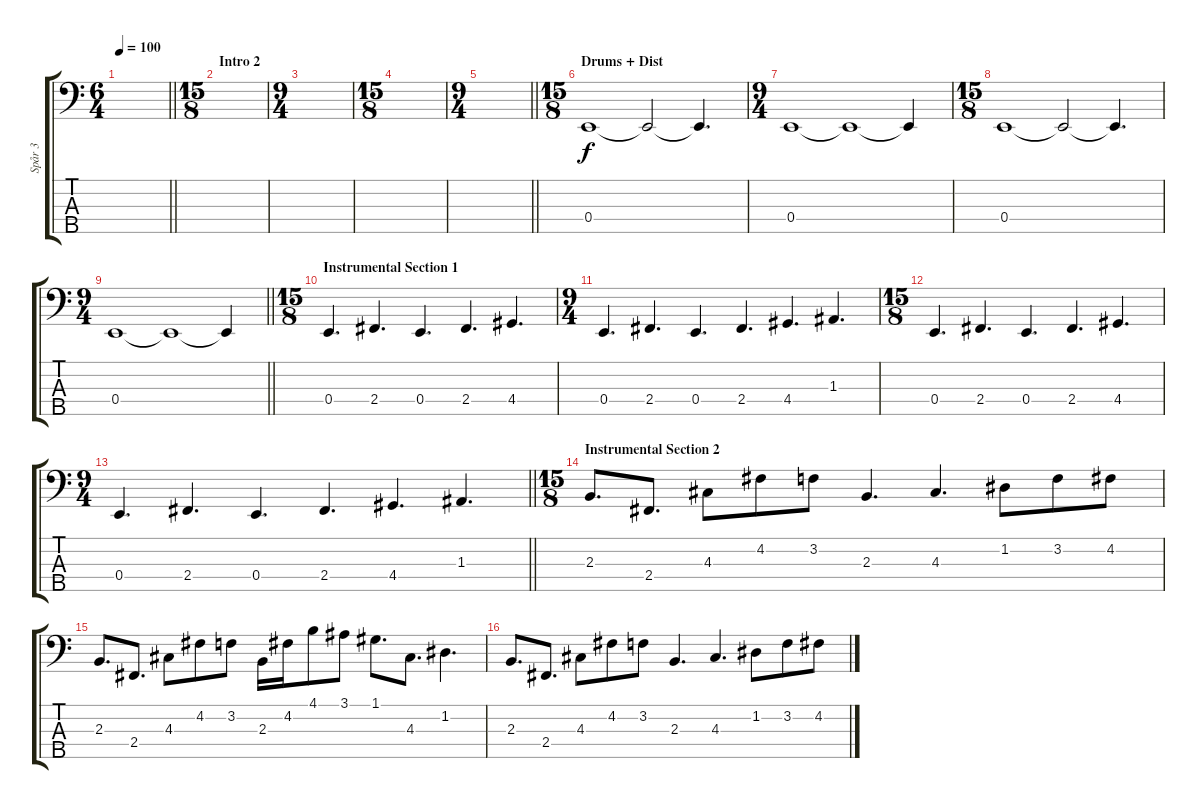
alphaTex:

\track ("Spår 3" "Spår 3") {instrument electricbassfinger}
\staff {score tabs}
\tuning (G2 D2 A1 E1 B0) {hide}
\ts (6 4)
\tempo 100
\clef f4
\barLineRight lightlight
\ks c
|
\ts (15 8)
\section ("" "Intro 2")
|
\ts (9 4)
|
\ts (15 8)
|
\ts (9 4)
\barLineRight lightlight
|
\ts (15 8)
\section ("" "Drums + Dist")
0.4.1 0.4{t}.2 0.4{t}.4{d} |
\ts (9 4)
0.4.1 0.4{t}.1 0.4{t}.4 |
\ts (15 8)
0.4.1 0.4{t}.2 0.4{t}.4{d} |
\ts (9 4)
\barLineRight lightlight
0.4.1 0.4{t}.1 0.4{t}.4 |
\ts (15 8)
\section ("" "Instrumental Section 1")
0.4.4{d} 2.4.4{d} 0.4.4{d} 2.4.4{d} 4.4.4{d} |
\ts (9 4)
0.4.4{d} 2.4.4{d} 0.4.4{d} 2.4.4{d} 4.4.4{d} 1.3.4{d} |
\ts (15 8)
0.4.4{d} 2.4.4{d} 0.4.4{d} 2.4.4{d} 4.4.4{d} |
\ts (9 4)
\barLineRight lightlight
0.4.4{d} 2.4.4{d} 0.4.4{d} 2.4.4{d} 4.4.4{d} 1.3.4{d} |
\ts (15 8)
\section ("" "Instrumental Section 2")
2.3.8{d} 2.4.8{d} 4.3.8 4.2.8 3.2.8 2.3.4{d} 4.3.4{d} 1.2.8 3.2.8 4.2.8 |
2.3.8{d} 2.4.8{d} 4.3.8 4.2.8 3.2.8 2.3.16 4.2.16 4.1.8 3.1.8 1.1.8{d} 4.3.8{d} 1.2.4{d} |
2.3.8{d} 2.4.8{d} 4.3.8 4.2.8 3.2.8 2.3.4{d} 4.3.4{d} 1.2.8 3.2.8 4.2.8
